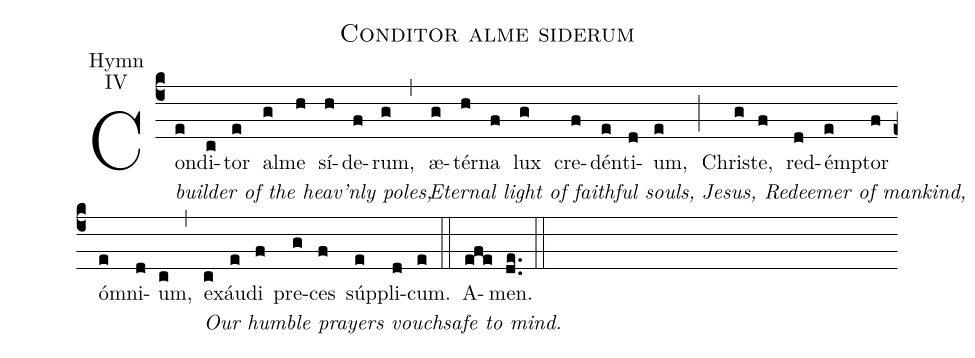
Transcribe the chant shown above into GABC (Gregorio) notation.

name:Conditor alme siderum;
office-part:Hymnus;
mode:4;
annotation:Hymn;
annotation:IV;
%%
(c4)Con[builder of the heav'nly poles,](e)di(c)tor(e) al(g)me(h) sí(h)de(f)rum,(g) (,)
    æ[Eternal light of faithful souls,](g)tér(h)na(f) lux(g) cre(f)dén(e)ti(d)um,(e) (;)
    Chri[Jesus, Redeemer of mankind,](g)ste,(f) red(d)ém(e)ptor(f) óm(e)ni(d)um,(c) (,)
    ex[Our humble prayers vouchsafe to mind.](c)áu(e)di(f) pre(g)ces(f) súp(e)pli(d)cum.(e) (::)
A(efe)men.(de..) (::)
